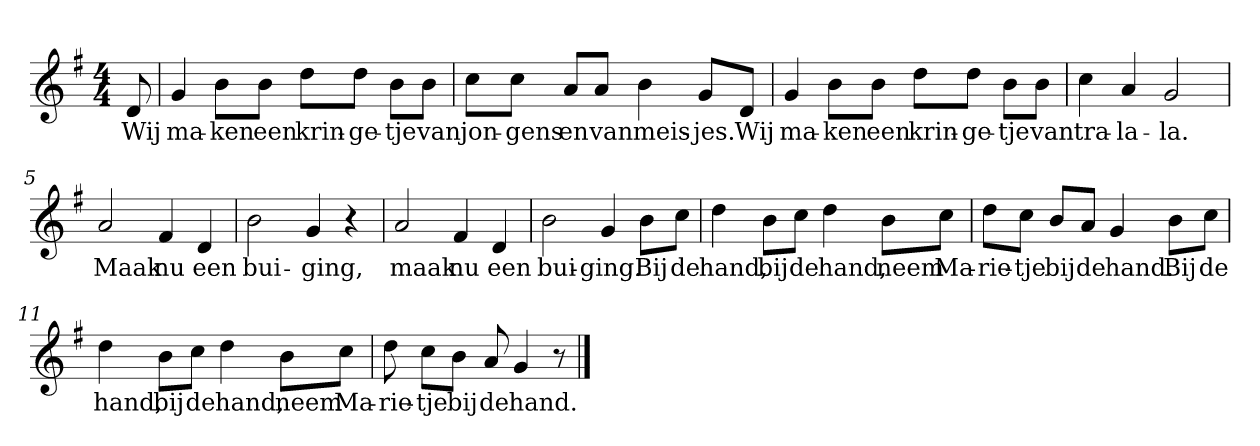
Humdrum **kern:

**kern	**text
*part1	*part1
*staff1	*staff1
*clefG2	*
*k[f#]	*
*G:	*
*M4/4	*
*MM120	*
=	=
8d	Wij
=1	=1
4g	ma-
8b\L	-ken
8b\J	een
8dd\L	krin-
8dd\J	-ge-
8b\L	-tje
8b\J	van
=2	=2
8cc\L	jon-
8cc\J	-gens
8a/L	en
8a/J	van
4b	meis-
8g/L	-jes.
8d/J	Wij
=3	=3
4g	ma-
8b\L	-ken
8b\J	een
8dd\L	krin-
8dd\J	-ge-
8b\L	-tje
8b\J	van
=4	=4
4cc	tra-
4a	-la-
2g	-la.
=5	=5
2a	Maak
4f#	nu
4d	een
=6	=6
2b	bui-
4g	-ging,
4r	.
=7	=7
2a	maak
4f#	nu
4d	een
=8	=8
2b	bui-
4g	-ging.
8b\L	Bij
8cc\J	de
=9	=9
4dd	hand,
8b\L	bij
8cc\J	de
4dd	hand,
8b\L	neem
8cc\J	Ma-
=10	=10
8dd\L	-rie-
8cc\J	-tje
8b/L	bij
8a/J	de
4g	hand.
8b\L	Bij
8cc\J	de
=11	=11
4dd	hand,
8b\L	bij
8cc\J	de
4dd	hand,
8b\L	neem
8cc\J	Ma-
=12	=12
8dd	-rie-
8cc\L	-tje
8b\J	bij
8a	de
4g	hand.
8r	.
==	==
*-	*-
